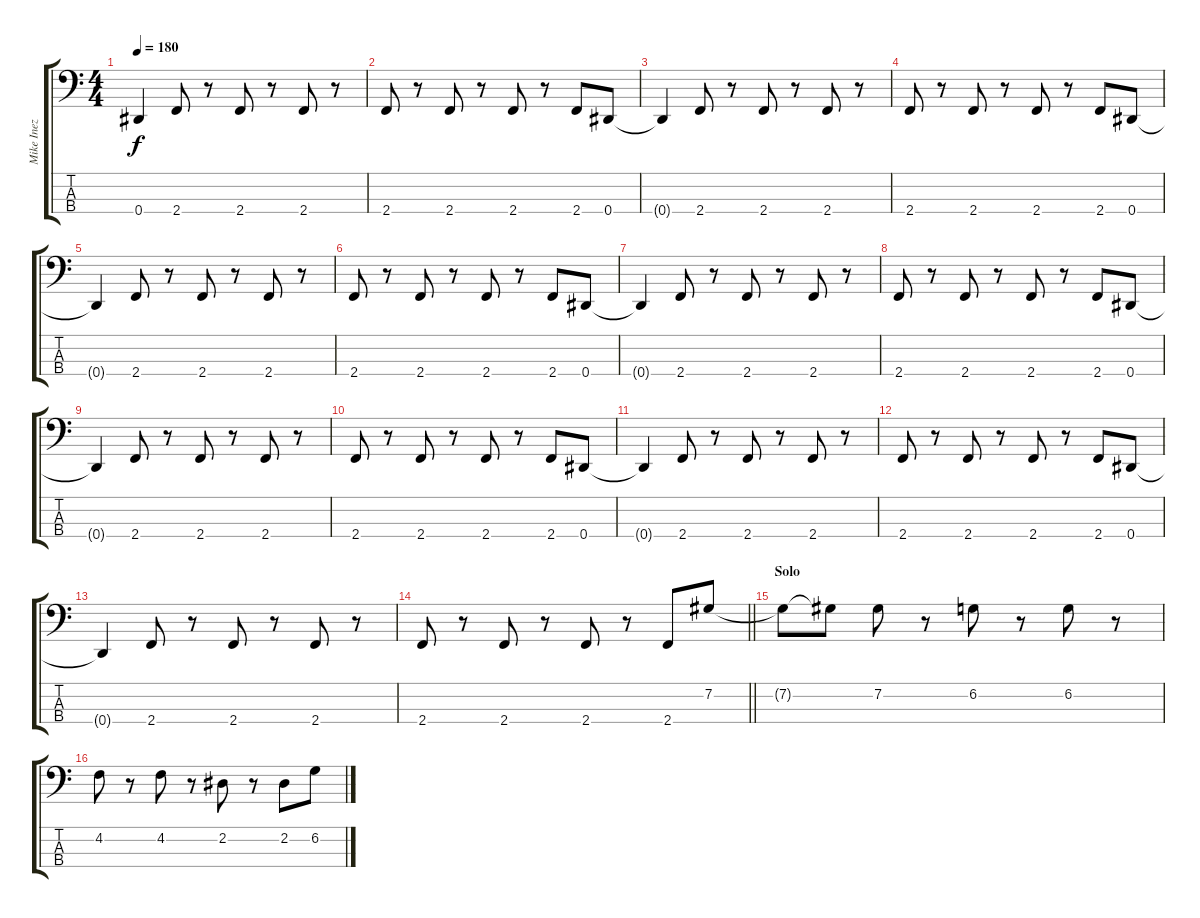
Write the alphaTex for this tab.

\track ("Mike Inez" "Mike Inez") {instrument electricbasspick}
\staff {score tabs}
\tuning (Gb2 Db2 Ab1 Eb1) {hide}
\ts (4 4)
\tempo 180
\clef f4
\ks c
0.4{t}.4{dy f} 2.4.8 r.8 2.4.8 r.8 2.4.8 r.8 |
2.4.8 r.8 2.4.8 r.8 2.4.8 r.8 2.4.8 0.4.8 |
0.4{t}.4 2.4.8 r.8 2.4.8 r.8 2.4.8 r.8 |
2.4.8 r.8 2.4.8 r.8 2.4.8 r.8 2.4.8 0.4.8 |
0.4{t}.4 2.4.8 r.8 2.4.8 r.8 2.4.8 r.8 |
2.4.8 r.8 2.4.8 r.8 2.4.8 r.8 2.4.8 0.4.8 |
0.4{t}.4 2.4.8 r.8 2.4.8 r.8 2.4.8 r.8 |
2.4.8 r.8 2.4.8 r.8 2.4.8 r.8 2.4.8 0.4.8 |
0.4{t}.4 2.4.8 r.8 2.4.8 r.8 2.4.8 r.8 |
2.4.8 r.8 2.4.8 r.8 2.4.8 r.8 2.4.8 0.4.8 |
0.4{t}.4 2.4.8 r.8 2.4.8 r.8 2.4.8 r.8 |
2.4.8 r.8 2.4.8 r.8 2.4.8 r.8 2.4.8 0.4.8 |
0.4{t}.4 2.4.8 r.8 2.4.8 r.8 2.4.8 r.8 |
\barLineRight lightlight
2.4.8 r.8 2.4.8 r.8 2.4.8 r.8 2.4.8 7.2.8 |
\section ("" "Solo")
7.2{t}.8 7.2{t}.8 7.2.8 r.8 6.2.8 r.8 6.2.8 r.8 |
4.2.8 r.8 4.2.8 r.8 2.2.8 r.8 2.2.8 6.2.8
